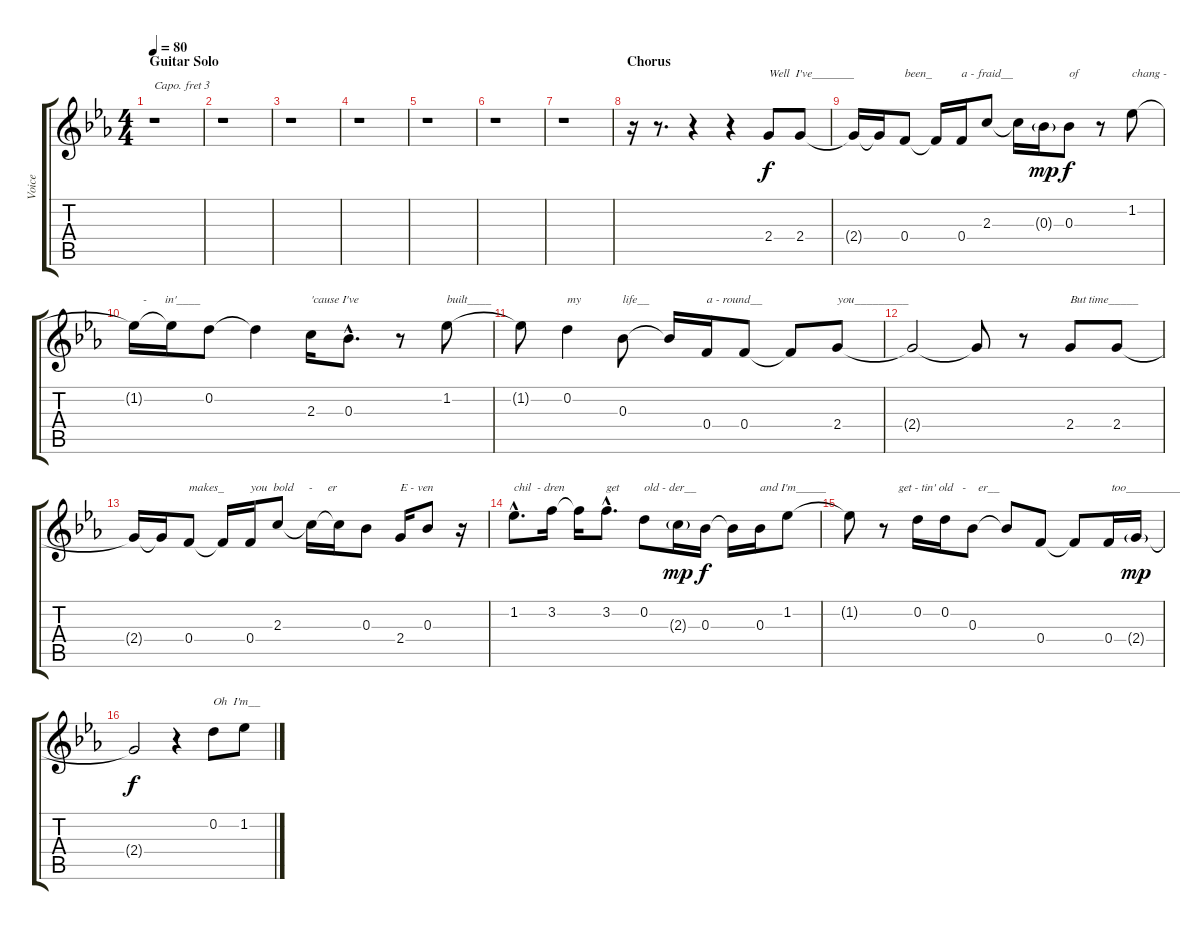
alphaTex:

\track ("Voice" "Voice") {instrument electricguitarjazz}
\staff {score tabs}
\capo 3
\tuning (E4 B3 G3 D3 A2 E2) {hide}
\ts (4 4)
\section ("" "Guitar Solo")
\tempo 80
\clef g2
\ks eb
r.1{dy f} |
r.1 |
r.1 |
r.1 |
r.1 |
r.1 |
r.1 |
\section ("" "Chorus")
r.16 r.8{d} r.4 r.4 2.4.8{txt "Well  I've_______"} 2.4.8 |
2.4{t}.16 2.4{t}.16 0.4.8{txt "been_"} 0.4{t}.16 0.4.16{txt "a - fraid__"} 2.3.8 2.3{t}.16 0.3{g}.16{dy mp} 0.3.8{txt "of" dy f} r.8 1.2.8{txt "chang -"} |
1.2{t}.16{txt "   -      in'____"} 1.2{t}.16 0.2.8 0.2{t}.4 2.3.16{txt "'cause I've"} 0.3{hac}.8{d} r.8 1.2.8{txt "built____"} |
1.2{t}.8 0.2.4{txt "my"} 0.3.8{txt "life__"} 0.3{t}.16 0.4.16{txt "a - round__"} 0.4.8 0.4{t}.8 2.4.8{txt "you_________"} |
2.4{t}.2 2.4{t}.8 r.8 2.4.8{txt "But time_____"} 2.4.8 |
2.4{t}.16 2.4{t}.16 0.4.8{txt "makes_"} 0.4{t}.16 0.4.16{txt "you  bold     -     er"} 2.3.8 2.3{t}.16 2.3{t}.16 0.3.8 2.4.16{txt "E - ven"} 0.3.8 r.16 |
1.2{hac}.8{d txt "chil  - dren"} 3.2.16 3.2{t}.16 3.2{hac}.8{d txt "get"} 0.2.8{txt "old - der__"} 2.3{g}.16{dy mp} 0.3.16{dy f} 0.3{t}.16 0.3.16{txt "and I'm_____"} 1.2.8 |
1.2{t}.8 r.8{txt "     get - tin' old   -    er__"} 0.2.16 0.2.16 0.3.8 0.3{t}.8 0.4.8 0.4{t}.8 0.4.16{txt " too_________"} 2.4{g}.16{dy mp} |
2.4{t}.2{dy f} r.4 0.2.8{txt "Oh  I'm__"} 1.2.8
